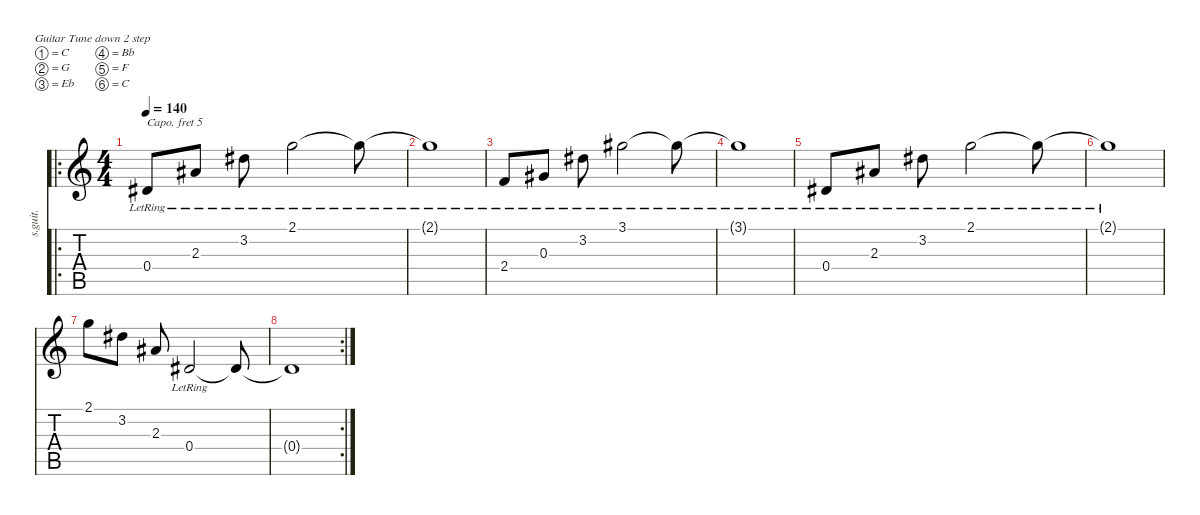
\defaultSystemsLayout 4
\hideDynamics
\bracketExtendMode nobrackets
\otherSystemsTrackNameOrientation horizontal
\track ("Steel Guitar" "s.guit.") {instrument acousticguitarsteel}
\staff {score tabs}
\capo 5
\tuning (C4 G3 Eb3 Bb2 F2 C2)
\ro
\ts (4 4)
\tempo 140
\clef g2
\ks c
0.4{lr acc #}.8{dy mf instrument acousticguitarsteel beam Up} 2.3{lr acc #}.8{beam Up} 3.2{lr acc #}.8{beam Down} 2.1{lr}.2{beam Down} 2.1{lr t}.8{beam Down} |
2.1{lr t}.1{beam Down} |
2.4{lr}.8{beam Up} 0.3{lr acc #}.8{beam Up} 3.2{lr acc #}.8{beam Down} 3.1{lr acc #}.2{beam Down} 3.1{lr t acc #}.8{beam Down} |
3.1{lr t acc #}.1{beam Down} |
0.4{lr acc #}.8{beam Up} 2.3{lr acc #}.8{beam Up} 3.2{lr acc #}.8{beam Down} 2.1{lr}.2{beam Down} 2.1{lr t}.8{beam Down} |
2.1{lr t}.1{beam Down} |
2.1.8{beam Down} 3.2{acc #}.8{beam Down} 2.3{acc #}.8{beam Up} 0.4{lr acc #}.2{beam Up} 0.4{t acc #}.8{beam Up} |
\rc 2
0.4{t acc #}.1{beam Up}
